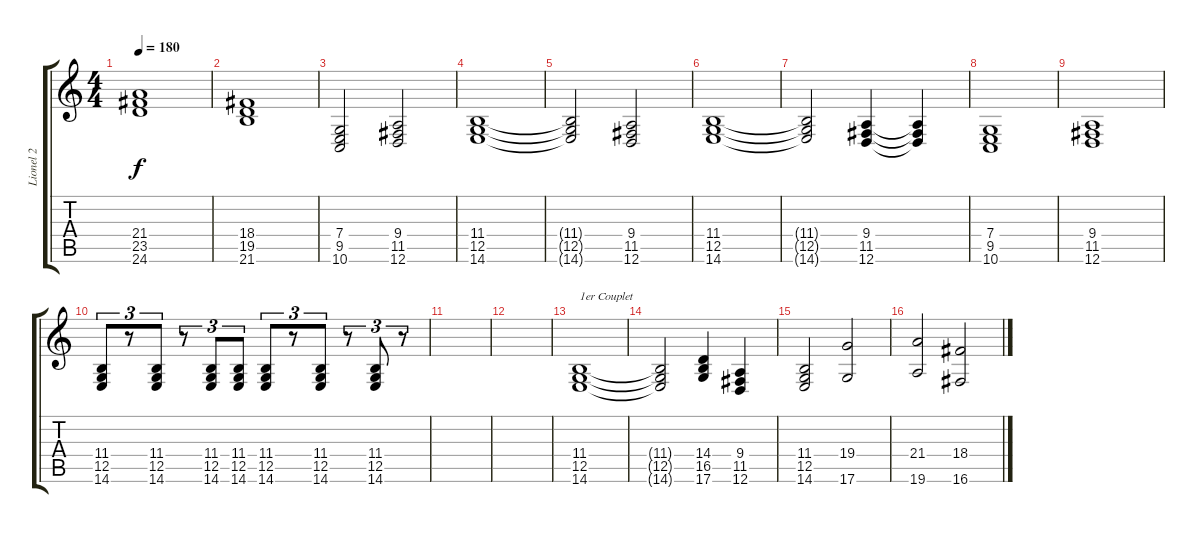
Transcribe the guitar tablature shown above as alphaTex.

\track ("Lionel 2" "Lionel 2") {instrument stringensemble1}
\staff {score tabs}
\tuning (D4 A3 F3 C3 G2 D2) {hide}
\ts (4 4)
\tempo 180
\clef g2
\ks c
(21.4 23.5 24.6).1{dy f} |
(18.4 19.5 21.6).1 |
(7.4 9.5 10.6).2 (9.4 11.5 12.6).2 |
(11.4 12.5 14.6).1 |
(11.4{t} 12.5{t} 14.6{t}).2 (9.4 11.5 12.6).2 |
(11.4 12.5 14.6).1 |
(11.4{t} 12.5{t} 14.6{t}).2 (9.4 11.5 12.6).4 (9.4{t} 11.5{t} 12.6{t}).4 |
(7.4 9.5 10.6).1 |
(9.4 11.5 12.6).1 |
(11.4 12.5 14.6).8{tu (3 2)} r.8{tu (3 2)} (11.4 12.5 14.6).8{tu (3 2)} r.8{tu (3 2)} (11.4 12.5 14.6).8{tu (3 2)} (11.4 12.5 14.6).8{tu (3 2)} (11.4 12.5 14.6).8{tu (3 2)} r.8{tu (3 2)} (11.4 12.5 14.6).8{tu (3 2)} r.8{tu (3 2)} (11.4 12.5 14.6).8{tu (3 2)} r.8{tu (3 2)} |
|
|
(11.4 12.5 14.6).1{txt "1er Couplet"} |
(11.4{t} 12.5{t} 14.6{t}).2 (14.4 16.5 17.6).4 (9.4 11.5 12.6).4 |
(11.4 12.5 14.6).2 (19.4 17.6).2 |
(21.4 19.6).2 (18.4 16.6).2
